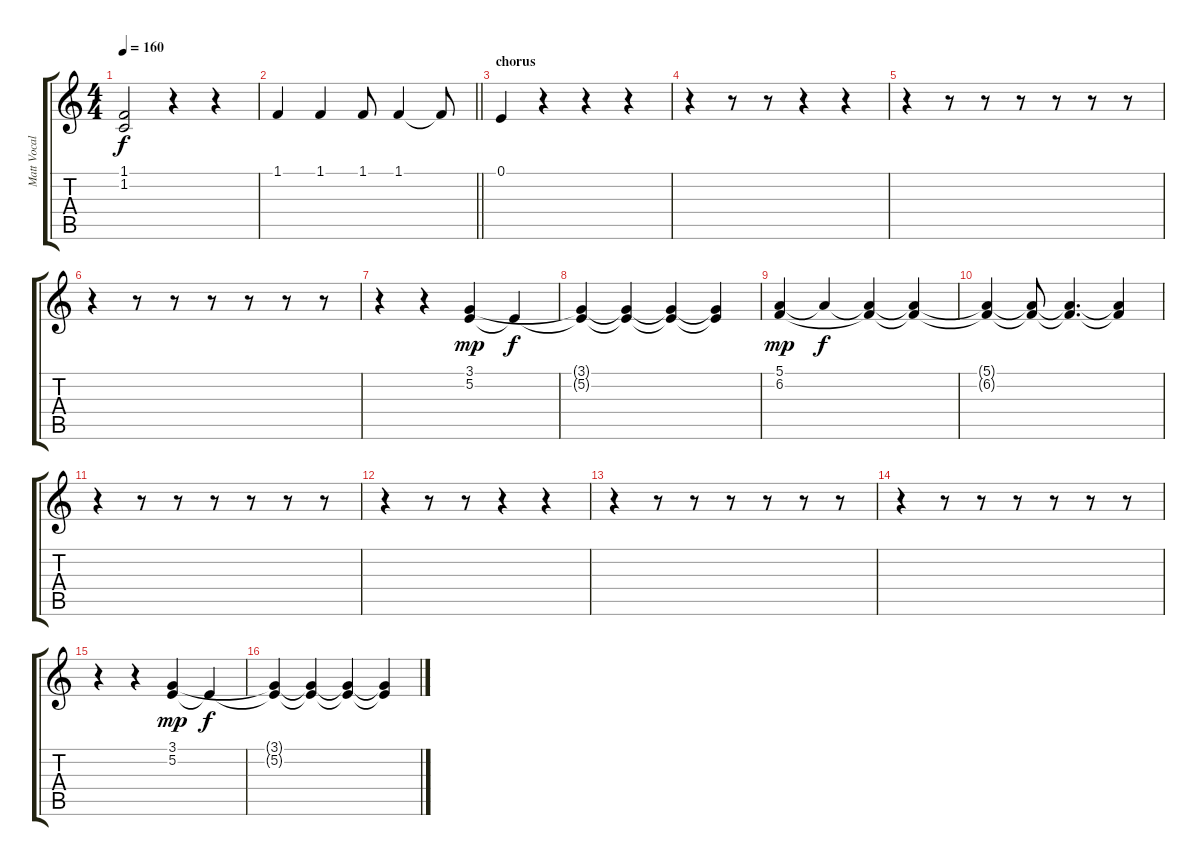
\track ("Matt Vocals" "Matt Vocal") {instrument oboe}
\staff {score tabs}
\tuning (E4 B3 G3 D3 A2 E2) {hide}
\ts (4 4)
\tempo 160
\clef g2
\ks c
(1.1{t} 1.2{t}).2{dy f} r.4 r.4 |
\barLineRight lightlight
1.1.4 1.1.4 1.1.8 1.1.4 1.1{t}.8 |
\section ("" "chorus")
0.1.4 r.4 r.4 r.4 |
r.4 r.8 r.8 r.4 r.4 |
r.4 r.8 r.8 r.8 r.8 r.8 r.8 |
r.4 r.8 r.8 r.8 r.8 r.8 r.8 |
r.4 r.4 (3.1 5.2).4{dy mp} 5.2{t}.4{dy f} |
(3.1{t} 5.2{t}).4 (3.1{t} 5.2{t}).4 (3.1{t} 5.2{t}).4 (3.1{t} 5.2{t}).4 |
(5.1 6.2).4{dy mp} 5.1{t}.4{dy f} (5.1{t} 6.2{t}).4 (5.1{t} 6.2{t}).4 |
(5.1{t} 6.2{t}).4 (5.1{t} 6.2{t}).8 (5.1{t} 6.2{t}).4{d} (5.1{t} 6.2{t}).4 |
r.4 r.8 r.8 r.8 r.8 r.8 r.8 |
r.4 r.8 r.8 r.4 r.4 |
r.4 r.8 r.8 r.8 r.8 r.8 r.8 |
r.4 r.8 r.8 r.8 r.8 r.8 r.8 |
r.4 r.4 (3.1 5.2).4{dy mp} 5.2{t}.4{dy f} |
(3.1{t} 5.2{t}).4 (3.1{t} 5.2{t}).4 (3.1{t} 5.2{t}).4 (3.1{t} 5.2{t}).4
